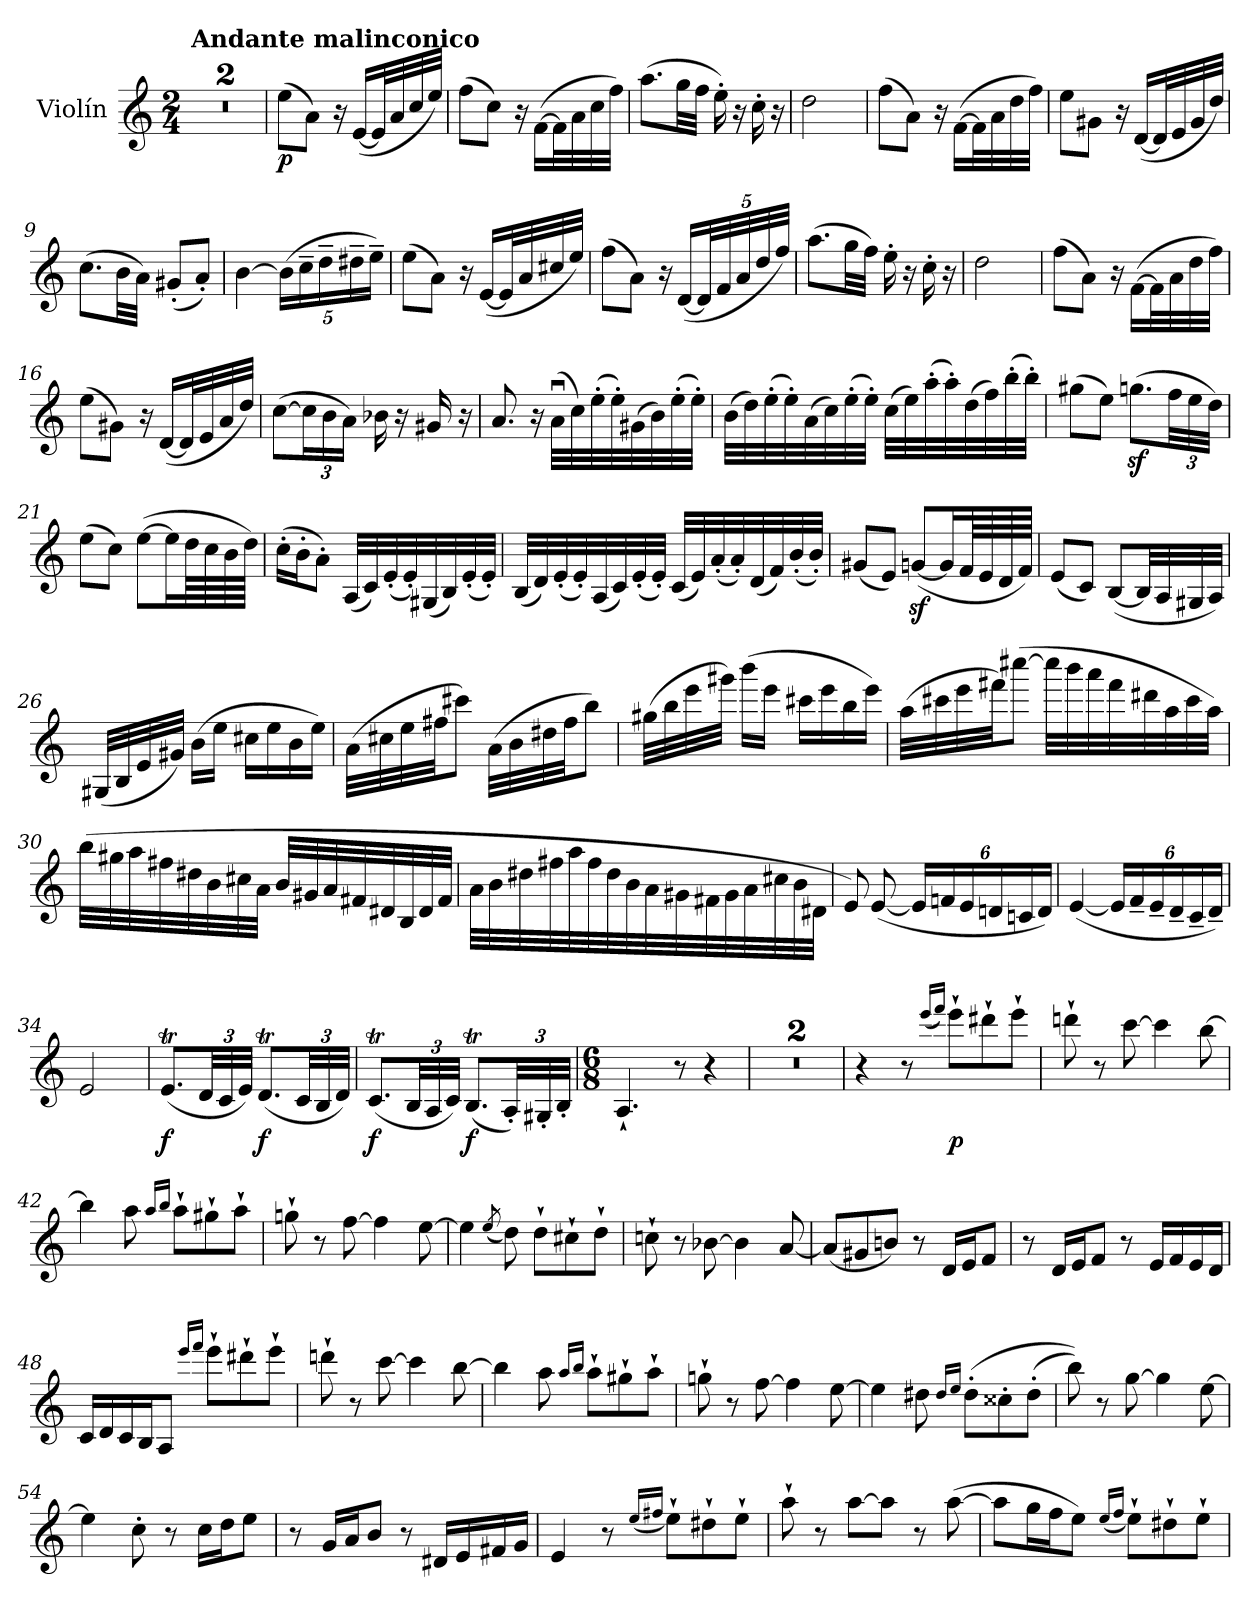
**kern	**dynam
*part1	*part1
*staff1	*staff1
*I"Violín	*
*I'Vln.	*
*clefG2	*
*k[]	*
*M2/4	*
=1	=1
!LO:TX:a:B:t=Andante malinconico	!
2r	.
=2	=2
2r	.
=3	=3
!	!LO:DY:b
(>8ee\L	p
8a\J)	.
16r	.
(<[16e/LL	.
32e/L]	.
32a/	.
32cc/	.
32ee/JJJ)	.
=4	=4
(>8ff\L	.
8cc\J)	.
16r	.
(>[16f\LL	.
32f\L]	.
32a\	.
32cc\	.
32ff\JJJ)	.
=5	=5
(>8.aa\L	.
32gg\LL	.
32ff\JJJ	.
16ee'\)	.
16r	.
16cc'\	.
16r	.
=6	=6
2dd\	.
=7	=7
(>8ff\L	.
8a\J)	.
16r	.
(>[16f\LL	.
32f\L]	.
32a\	.
32dd\	.
32ff\JJJ)	.
!!LO:LB:g=z
=8	=8
8ee\L	.
8g#X\J	.
16r	.
(<[16d/LL	.
32d/L]	.
32e/	.
32g#/	.
32dd/JJJ)	.
=9	=9
(>8.cc\L	.
32b\LL	.
32a\JJJ)	.
(<8g#X'/L	.
8a'/J)	.
=10	=10
[4b\	.
*Xbrackettup	*
(>20b\LL]	.
20cc~\	.
20dd~\	.
20dd#X~\	.
20ee~\JJ)	.
=11	=11
(>8ee\L	.
8a\J)	.
16r	.
(<[16e/LL	.
32e/L]	.
32a/	.
32cc#X/	.
32ee/JJJ)	.
=12	=12
(>8ff\L	.
8a\J)	.
16r	.
(<[16d/LL	.
40d/L]	.
40f/	.
40a/	.
40dd/	.
40ff/JJJ)	.
=13	=13
(>8.aa\L	.
32gg\LL	.
32ff\JJJ)	.
16ee'\	.
16r	.
16cc'\	.
16r	.
!!LO:LB:g=z
=14	=14
2dd\	.
=15	=15
(>8ff\L	.
8a\J)	.
16r	.
(>[16f\LL	.
32f\L]	.
32a\	.
32dd\	.
32ff\JJJ)	.
=16	=16
(>8ee\L	.
8g#X\J)	.
16r	.
(<[16d/LL	.
32d/L]	.
32e/	.
32a/	.
32dd/JJJ)	.
=17	=17
(>[8cc\L	.
24cc\L]	.
24b\	.
24a\JJ)	.
16b-X\	.
16r	.
16g#X/	.
16r	.
=18	=18
8.a/	.
16r	.
*MM60	*
(>32au\LLL	.
32cc\)	.
(>32ee'\	.
32ee'\)	.
(>32g#X\	.
32b\)	.
(>32ee'\	.
32ee'\JJJ)	.
!!LO:LB:g=z
=19	=19
(>32b\LLL	.
32dd\)	.
(>32ee'\	.
32ee'\)	.
(>32a\	.
32cc\)	.
(>32ee'\	.
32ee'\JJJ)	.
(>32cc\LLL	.
32ee\)	.
(>32aa'\	.
32aa'\)	.
(>32dd\	.
32ff\)	.
(>32bb'\	.
32bb'\JJJ)	.
=20	=20
(>8gg#X\L	.
8ee\J)	.
*MM50	*
(>8.ggnz<\L	.
48ff\LL	.
48ee\	.
48dd\JJJ)	.
=21	=21
(>8ee\L	.
8cc\J)	.
(>[8ee\L	.
16ee\L]	.
64dd\LL	.
64cc\	.
64b\	.
64dd\JJJJ)	.
=22	=22
(>16cc'\LL	.
16b'\J	.
8a'\J)	.
*MM60	*
(<32A/LLL	.
32c/)	.
(<32e'/	.
32e'/)	.
(<32G#X/	.
32B/)	.
(<32e'/	.
32e'/JJJ)	.
!!LO:LB:g=z
=23	=23
(<32B/LLL	.
32d/)	.
(<32e'/	.
32e'/)	.
(<32A/	.
32c/)	.
(<32e'/	.
32e'/JJJ)	.
(<32c/LLL	.
32e/)	.
(<32a'/	.
32a'/)	.
(<32d/	.
32f/)	.
(<32b'/	.
32b'/JJJ)	.
=24	=24
(<8g#X/L	.
8e/J)	.
*MM50	*
(<[8gnz</L	.
16g/L]	.
64f/LL	.
64e/	.
64d/	.
64f/JJJJ)	.
=25	=25
(<8e/L	.
8c/J)	.
(<[8B/L	.
32B/LL]	.
32A/	.
32G#X/	.
32A/JJJ)	.
=26	=26
(<32G#X/LLL	.
32B/	.
32e/	.
32g#X/JJJ)	.
(>16b\LL	.
16ee\JJ	.
16cc#X\LL	.
16ee\	.
16b\	.
16ee\JJ)	.
!!LO:LB:g=z
=27	=27
(>32a\LLL	.
32cc#X\	.
32ee\	.
32ff#X\JJ	.
8ccc#X\J)	.
(>32a\LLL	.
32b\	.
32dd#X\	.
32ff#\JJ	.
8bb\J)	.
=28	=28
(>32gg#X\LLL	.
32bb\	.
32eee\	.
32ggg#X\JJJ)	.
(>16bbb\LL	.
16eee\JJ	.
16ccc#X\LL	.
16eee\	.
16bb\	.
16eee\JJ)	.
=29	=29
(>32aa\LLL	.
32ccc#X\	.
32eee\	.
32fff#X\JJ)	.
(>[8cccc#X\J	.
32cccc#\LLL]	.
*MM60	*
32bbb\	.
32aaa\	.
32fff#\	.
32ddd#X\	.
32aa\	.
32ccc#\	.
32aa\JJJ)	.
!!LO:LB:g=z
=30	=30
(>32bb\LLL	.
32gg#X\	.
32aa\	.
32ff#X\	.
32dd#X\	.
32b\	.
32cc#X\	.
32a\JJJ	.
32b/LLL	.
32g#X/	.
32a/	.
32f#X/	.
32d#X/	.
32B/	.
32d#/	.
32f#/JJJ	.
=31	=31
32a\LLL	.
32b\	.
32dd#X\	.
32ff#X\	.
32aa\	.
32ff#\	.
32dd#\	.
32b\	.
32a\	.
32g#X\	.
32f#X\	.
32g#\	.
32a\	.
32cc#X\	.
32b\	.
32d#X\JJJ	.
!!LO:LB:g=z
=32	=32
*MM50	*
8e/)	.
(<[8e/	.
24e/LL]	.
24fn/	.
24e/	.
24dn/	.
24cn/	.
24d/JJ)	.
=33	=33
(<[4e/	.
24e/LL]	.
*MM40	*
24f~/	.
24e~/	.
24d~/	.
24c~/	.
24d~/JJ)	.
=34	=34
2e/	.
=35	=35
!	!LO:DY:b
(<8.et/L	f
48d/LL	.
48c/	.
48e/JJJ)	.
!	!LO:DY:b
(<8.dT/L	f
48c/LL	.
48B/	.
48d/JJJ)	.
=36	=36
!	!LO:DY:b
(<8.cT/L	f
48B/LL	.
48A/	.
48c/JJJ)	.
!	!LO:DY:b
(<8.Bt/L	f
*MM20	*
48A'/LL)	.
48G#X'/	.
48B'/JJJ	.
!!LO:LB:g=z
=37	=37
*M6/8	*
*MM140	*
4.A`/	.
8r	.
4r	.
=38	=38
2.r	.
=39	=39
2.r	.
=40	=40
4r	.
8r	.
(<16qeee/LL	.
16qfff/JJ)	.
!	!LO:DY:b
8eee`\L	p
8ddd#X`\	.
8eee`\J	.
=41	=41
8dddn`\	.
8r	.
[8ccc\	.
4ccc\]	.
[8bb\	.
=42	=42
4bb\]	.
8aa\	.
16qaa/LL	.
16qbb/JJ	.
8aa`\L	.
8gg#X`\	.
8aa`\J	.
=43	=43
8ggn`\	.
8r	.
[8ff\	.
4ff\]	.
[8ee\	.
=44	=44
4ee\]	.
(>8qee/	.
8dd\)	.
8dd`\L	.
8cc#X`\	.
8dd`\J	.
!!LO:LB:g=z
=45	=45
8ccn`\	.
8r	.
[8b-X\	.
4b-\]	.
[8a/	.
=46	=46
(<8a/L]	.
8g#X/	.
8bn/J)	.
8r	.
16d/LL	.
16e/J	.
8f/J	.
=47	=47
8r	.
16d/LL	.
16e/J	.
8f/J	.
8r	.
16e/LL	.
16f/	.
16e/	.
16d/JJ	.
=48	=48
16c/LL	.
16d/	.
16c/	.
16B/J	.
8A/J	.
16qeee/LL	.
16qfff/JJ	.
8eee`\L	.
8ddd#X`\	.
8eee`\J	.
=49	=49
8dddn`\	.
8r	.
[8ccc\	.
4ccc\]	.
[8bb\	.
!!LO:PB:g=z
=50	=50
4bb\]	.
8aa\	.
16qaa/LL	.
16qbb/JJ	.
8aa`\L	.
8gg#X`\	.
8aa`\J	.
=51	=51
8ggn`\	.
8r	.
[8ff\	.
4ff\]	.
[8ee\	.
=52	=52
4ee\]	.
8dd#X\	.
16qdd#/LL	.
16qee/JJ	.
(>8dd#'\L	.
8cc##X'\	.
(>8dd#'\J	.
=53	=53
8bb\))	.
8r	.
[8gg\	.
4gg\]	.
[8ee\	.
=54	=54
4ee\]	.
8cc'\	.
8r	.
16cc\LL	.
16dd\J	.
8ee\J	.
=55	=55
8r	.
16g/LL	.
16a/J	.
8b/J	.
8r	.
16d#X/LL	.
16e/	.
16f#X/	.
16g/JJ	.
!!LO:LB:g=z
=56	=56
4e/	.
8r	.
(<16qee/LL	.
16qff#X/JJ	.
8ee`\L)	.
8dd#X`\	.
8ee`\J	.
=57	=57
8aa`\	.
8r	.
[8aa\L	.
8aa\J]	.
8r	.
(>[8aa\	.
=58	=58
8aa\L]	.
16gg\L	.
16ff\J	.
8ee\J)	.
(<16qee/LL	.
16qff/JJ	.
8ee`\L)	.
8dd#X`\	.
8ee`\J	.
=	=
*-	*-
